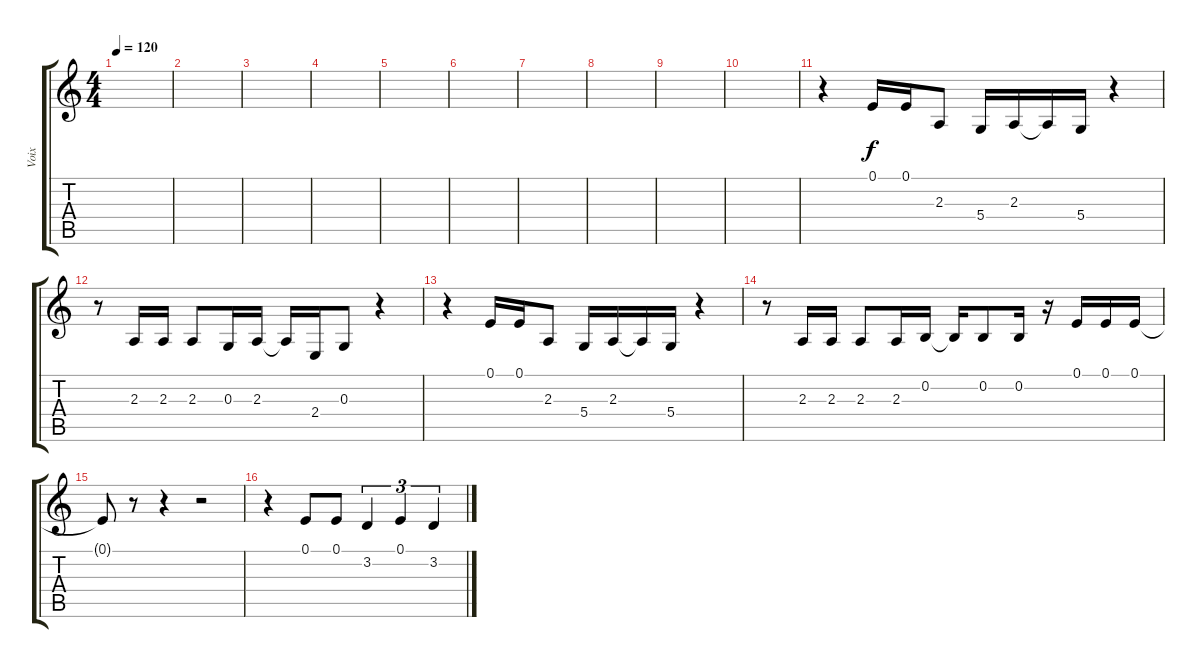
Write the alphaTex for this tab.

\track ("Voix" "Voix") {instrument harmonica}
\staff {score tabs}
\tuning (E4 B3 G3 D3 A2 E2) {hide}
\ts (4 4)
\tempo 120
\clef g2
\ks c
|
|
|
|
|
|
|
|
|
|
r.4 0.1.16 0.1.16 2.3.8 5.4.16 2.3.16 2.3{t}.16 5.4.16 r.4 |
r.8 2.3.16 2.3.16 2.3.8 0.3.16 2.3.16 2.3{t}.16 2.4.16 0.3.8 r.4 |
r.4 0.1.16 0.1.16 2.3.8 5.4.16 2.3.16 2.3{t}.16 5.4.16 r.4 |
r.8 2.3.16 2.3.16 2.3.8 2.3.16 0.2.16 0.2{t}.16 0.2.8 0.2.16 r.16 0.1.16 0.1.16 0.1.16 |
0.1{t}.8 r.8 r.4 r.2 |
r.4 0.1.8 0.1.8 3.2.4{tu (3 2)} 0.1.4{tu (3 2)} 3.2.4{tu (3 2)}
